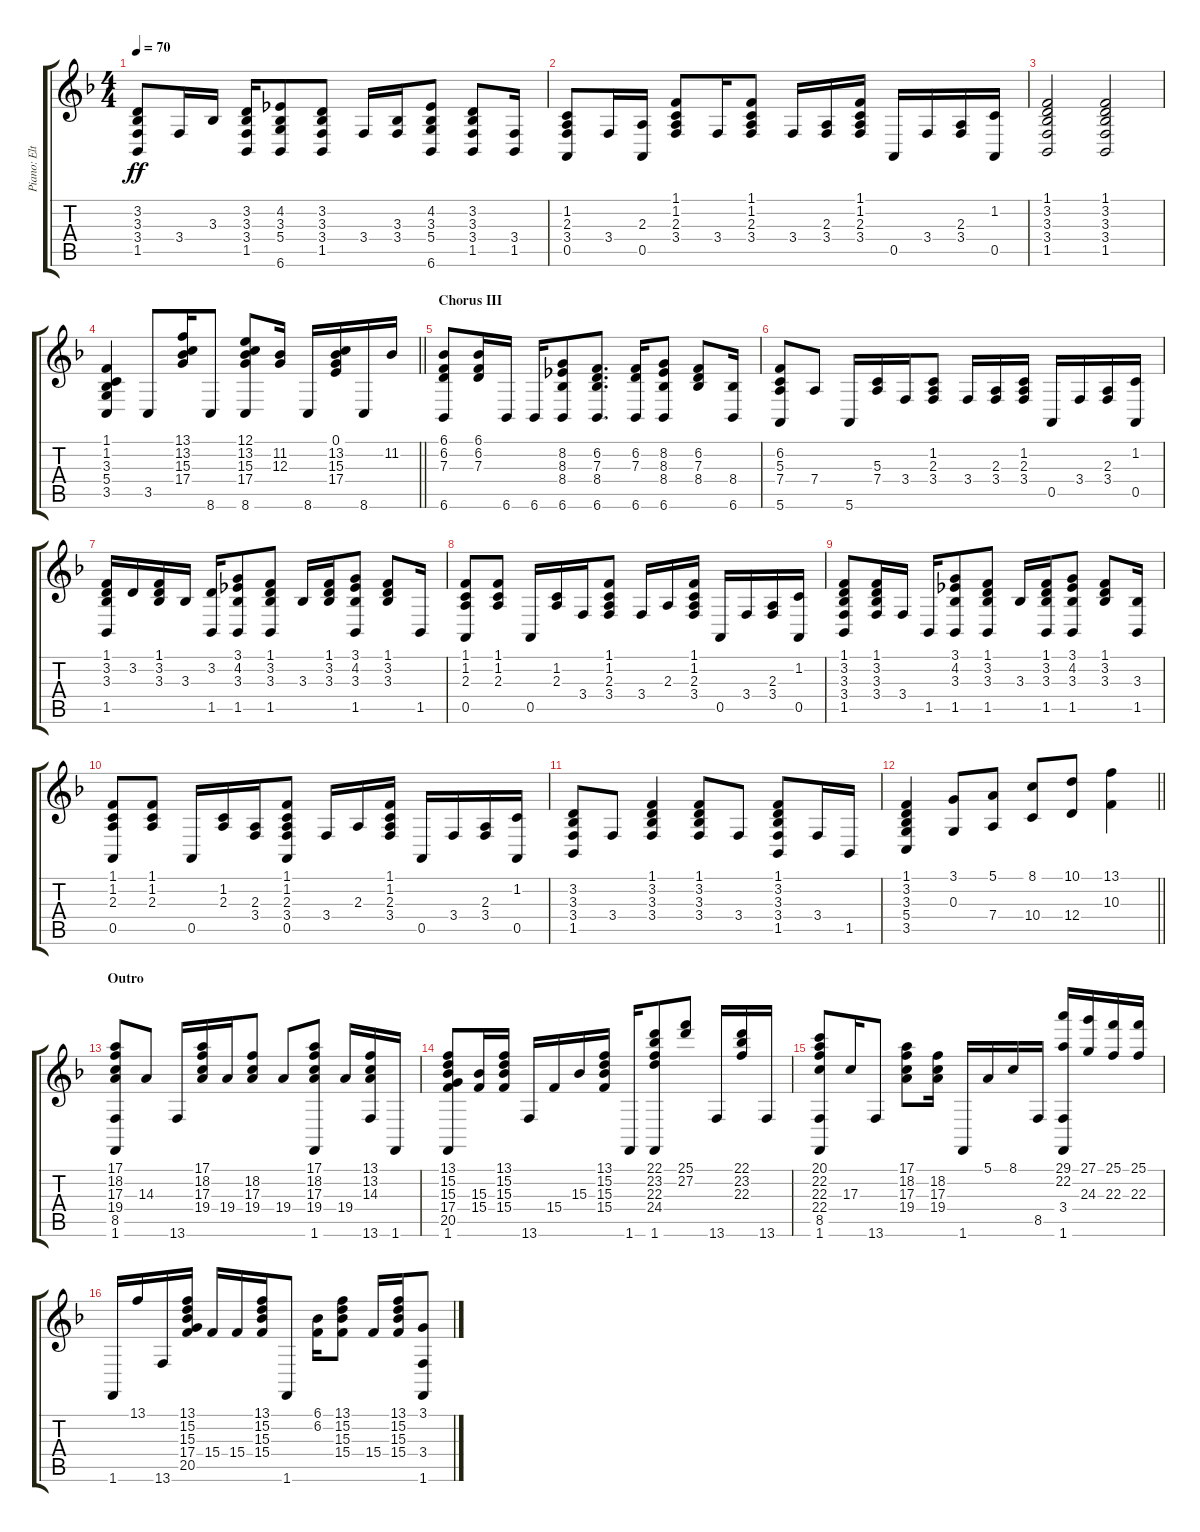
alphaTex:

\track ("Piano: Elton" "Piano: Elt") {instrument electricgrandpiano}
\staff {score tabs}
\tuning (E4 B3 G3 D3 A2 E2) {hide}
\ts (4 4)
\tempo 70
\clef g2
\ks f
(3.2 3.3 3.4 1.5).8{dy ff} 3.4.16 3.3.16 (3.2 3.3 3.4 1.5).16 (4.2 3.3 5.4 6.6).8 (3.2 3.3 3.4 1.5).8 3.4.16 (3.3 3.4).16 (4.2 3.3 5.4 6.6).8 (3.2 3.3 3.4 1.5).8 (3.4 1.5).16 |
(1.2 2.3 3.4 0.5).8 3.4.16 (2.3 0.5).16 (1.1 1.2 2.3 3.4).8 3.4.16 (1.1 1.2 2.3 3.4).8 3.4.16 (2.3 3.4).16 (1.1 1.2 2.3 3.4).16 0.5.16 3.4.16 (2.3 3.4).16 (1.2 0.5).16 |
(1.1 3.2 3.3 3.4 1.5).2 (1.1 3.2 3.3 3.4 1.5).2 |
\barLineRight lightlight
(1.1 1.2 3.3 5.4 3.5).4 3.5.8 (13.1 13.2 15.3 17.4).16 8.6.8 (12.1 13.2 15.3 17.4 8.6).8 (11.2 12.3).16 8.6.16 (0.1 13.2 15.3 17.4).16 8.6.16 11.2.16 |
\section ("" "Chorus III")
(6.1 6.2 7.3 6.6).8 (6.1 6.2 7.3).16 6.6.16 6.6.16 (8.2 8.3 8.4 6.6).8 (6.2 7.3 8.4 6.6).8{d} (6.2 7.3 6.6).16 (8.2 8.3 8.4 6.6).8 (6.2 7.3 8.4).8 (8.4 6.6).16 |
(6.2 5.3 7.4 5.6).8 7.4.8 5.6.16 (5.3 7.4).16 3.4.16 (1.2 2.3 3.4).8 3.4.16 (2.3 3.4).16 (1.2 2.3 3.4).16 0.5.16 3.4.16 (2.3 3.4).16 (1.2 0.5).16 |
(1.1 3.2 3.3 1.5).16 3.2.16 (1.1 3.2 3.3).16 3.3.16 (3.2 1.5).16 (3.1 4.2 3.3 1.5).8 (1.1 3.2 3.3 1.5).8 3.3.16 (1.1 3.2 3.3).16 (3.1 4.2 3.3 1.5).8 (1.1 3.2 3.3).8 1.5.16 |
(1.1 1.2 2.3 0.5).8 (1.1 1.2 2.3).8 0.5.16 (1.2 2.3).16 3.4.16 (1.1 1.2 2.3 3.4).8 3.4.16 2.3.16 (1.1 1.2 2.3 3.4).16 0.5.16 3.4.16 (2.3 3.4).16 (1.2 0.5).16 |
(1.1 3.2 3.3 3.4 1.5).8 (1.1 3.2 3.3 3.4).16 3.4.16 1.5.16 (3.1 4.2 3.3 1.5).8 (1.1 3.2 3.3 1.5).8 3.3.16 (1.1 3.2 3.3 1.5).16 (3.1 4.2 3.3 1.5).8 (1.1 3.2 3.3).8 (3.3 1.5).16 |
(1.1 1.2 2.3 0.5).8 (1.1 1.2 2.3).8 0.5.16 (1.2 2.3).16 (2.3 3.4).16 (1.1 1.2 2.3 3.4 0.5).8 3.4.16 2.3.16 (1.1 1.2 2.3 3.4).16 0.5.16 3.4.16 (2.3 3.4).16 (1.2 0.5).16 |
(3.2 3.3 3.4 1.5).8 3.4.8 (1.1 3.2 3.3 3.4).4 (1.1 3.2 3.3 3.4).8 3.4.8 (1.1 3.2 3.3 3.4 1.5).8 3.4.16 1.5.16 |
\barLineRight lightlight
(1.1 3.2 3.3 5.4 3.5).4 (3.1 0.3).8 (5.1 7.4).8 (8.1 10.4).8 (10.1 12.4).8 (13.1 10.3).4 |
\section ("" "Outro")
(17.1 18.2 17.3 19.4 8.5 1.6).8 14.3.8 13.6.16 (17.1 18.2 17.3 19.4).16 19.4.16 (18.2 17.3 19.4).8 19.4.8 (17.1 18.2 17.3 19.4 1.6).8 19.4.16 (13.1 13.2 14.3 13.6).16 1.6.16 |
(13.1 15.2 15.3 17.4 20.5 1.6).8 (15.3 15.4).16 (13.1 15.2 15.3 15.4).16 13.6.16 15.4.16 15.3.16 (13.1 15.2 15.3 15.4).16 1.6.16 (22.1 23.2 22.3 24.4 1.6).8 (25.1 27.2).8 13.6.16 (22.1 23.2 22.3).16 13.6.16 |
(20.1 22.2 22.3 22.4 8.5 1.6).8 17.3.16 13.6.8 (17.1 18.2 17.3 19.4).8 (18.2 17.3 19.4).16 1.6.16 5.1.16 8.1.16 8.5.16 (29.1 22.2 3.4 1.6).16 (27.1 24.3).16 (25.1 22.3).16 (25.1 22.3).16 |
1.6.16 13.1.16 13.6.16 (13.1 15.2 15.3 17.4 20.5).16 15.4.16 15.4.16 (13.1 15.2 15.3 15.4).16 1.6.8 (6.1 6.2).16 (13.1 15.2 15.3 15.4).8 15.4.16 (13.1 15.2 15.3 15.4).16 (3.1 3.4 1.6).8
